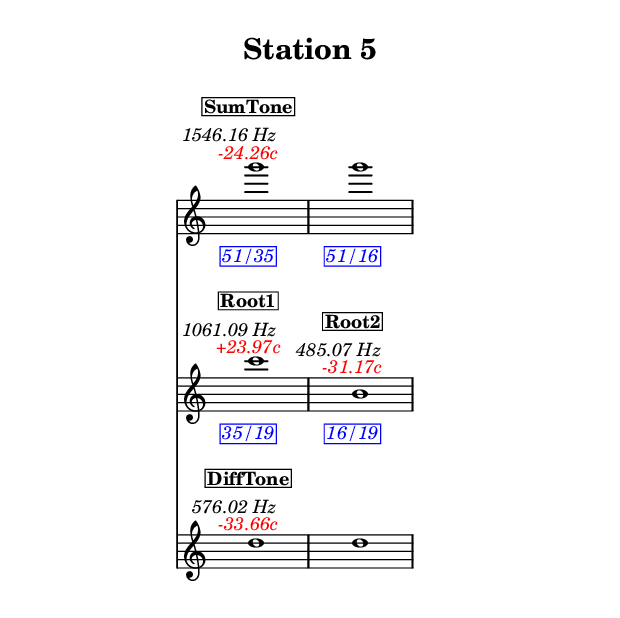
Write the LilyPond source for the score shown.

\version "2.20.0"
\language "english"

#(set-default-paper-size "a6" 'portrait)
#(set-global-staff-size 16)

\header {
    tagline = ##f
    title = \markup {
        \pad-around
            #3
            "Station 5"
        }
}

\layout {
    indent = #25
}

\paper {
    systems-per-page = 1
}

\score {
    \new Score
    <<
        \new Staff
        \with
        {
            \remove Time_signature_engraver
        }
        {
            \clef "treble"
            g'''1
            - \tweak color #red
            ^ \markup {
                \halign
                    #0
                    \italic
                        {
                            -24.26c
                        }
                }
            ^ \markup {
                \halign
                    #1
                    \italic
                        {
                            1546.16
                            Hz
                        }
                }
            ^ \markup {
                \pad-around
                    #1
                    \box
                        \vcenter
                            \halign
                                #0
                                \bold
                                    {
                                        SumTone
                                    }
                }
            - \tweak color #blue
            _ \markup {
                \pad-around
                    #1
                    \box
                        \halign
                            #0
                            \italic
                                {
                                    51/35
                                }
                }
            \override Score.NonMusicalPaperColumn.padding = #5
            \clef "treble"
            g'''1
            - \tweak color #blue
            _ \markup {
                \pad-around
                    #1
                    \box
                        \halign
                            #0
                            \italic
                                {
                                    51/16
                                }
                }
        }
        \new Staff
        \with
        {
            \remove Time_signature_engraver
        }
        {
            \clef "treble"
            c'''1
            - \tweak color #red
            ^ \markup {
                \halign
                    #0
                    \italic
                        {
                            +23.97c
                        }
                }
            ^ \markup {
                \halign
                    #1
                    \italic
                        {
                            1061.09
                            Hz
                        }
                }
            ^ \markup {
                \pad-around
                    #1
                    \box
                        \vcenter
                            \halign
                                #0
                                \bold
                                    {
                                        Root1
                                    }
                }
            - \tweak color #blue
            _ \markup {
                \pad-around
                    #1
                    \box
                        \halign
                            #0
                            \italic
                                {
                                    35/19
                                }
                }
            \clef "treble"
            b'1
            - \tweak color #red
            ^ \markup {
                \halign
                    #0
                    \italic
                        {
                            -31.17c
                        }
                }
            ^ \markup {
                \halign
                    #1
                    \italic
                        {
                            485.07
                            Hz
                        }
                }
            ^ \markup {
                \pad-around
                    #1
                    \box
                        \vcenter
                            \halign
                                #0
                                \bold
                                    {
                                        Root2
                                    }
                }
            - \tweak color #blue
            _ \markup {
                \pad-around
                    #1
                    \box
                        \halign
                            #0
                            \italic
                                {
                                    16/19
                                }
                }
        }
        \new Staff
        \with
        {
            \remove Time_signature_engraver
        }
        {
            \clef "treble"
            d''1
            - \tweak color #red
            ^ \markup {
                \halign
                    #0
                    \italic
                        {
                            -33.66c
                        }
                }
            ^ \markup {
                \halign
                    #1
                    \italic
                        {
                            576.02
                            Hz
                        }
                }
            ^ \markup {
                \pad-around
                    #1
                    \box
                        \vcenter
                            \halign
                                #0
                                \bold
                                    {
                                        DiffTone
                                    }
                }
            \clef "treble"
            d''1
        }
    >>
}